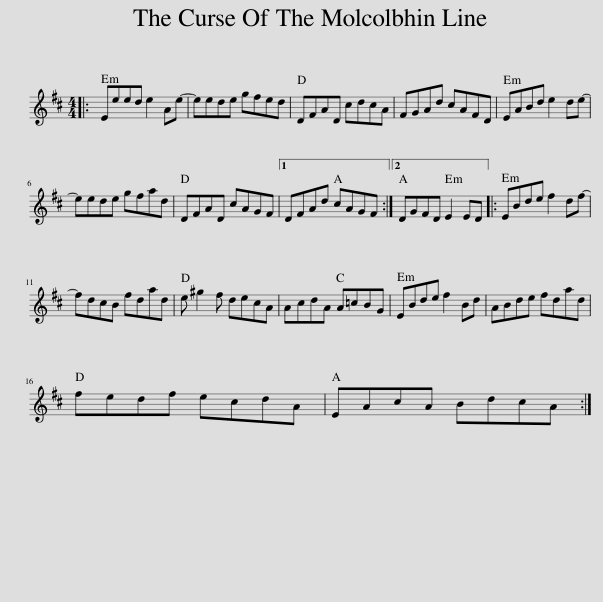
X:1
L:1/8
M:4/4
I:linebreak $
K:D
V:1 treble
V:1
|: Eeed e2 Ae- | eede gfed | DFAD cdcA | FGAd cAFD | EABd e2 de- |$ %5
 eede gfad | DFAD cAGF |1 DFAd cAGF :|2 DGFD E2 ED |: EBde f2 df- |$ %10
 fdcB fdad | e ^g2 f decA | AcdA A=cBG | EBde f2 Bd | ABde fdad |$ %15
 fedf ecdA | EAcA BdcA :| %17
